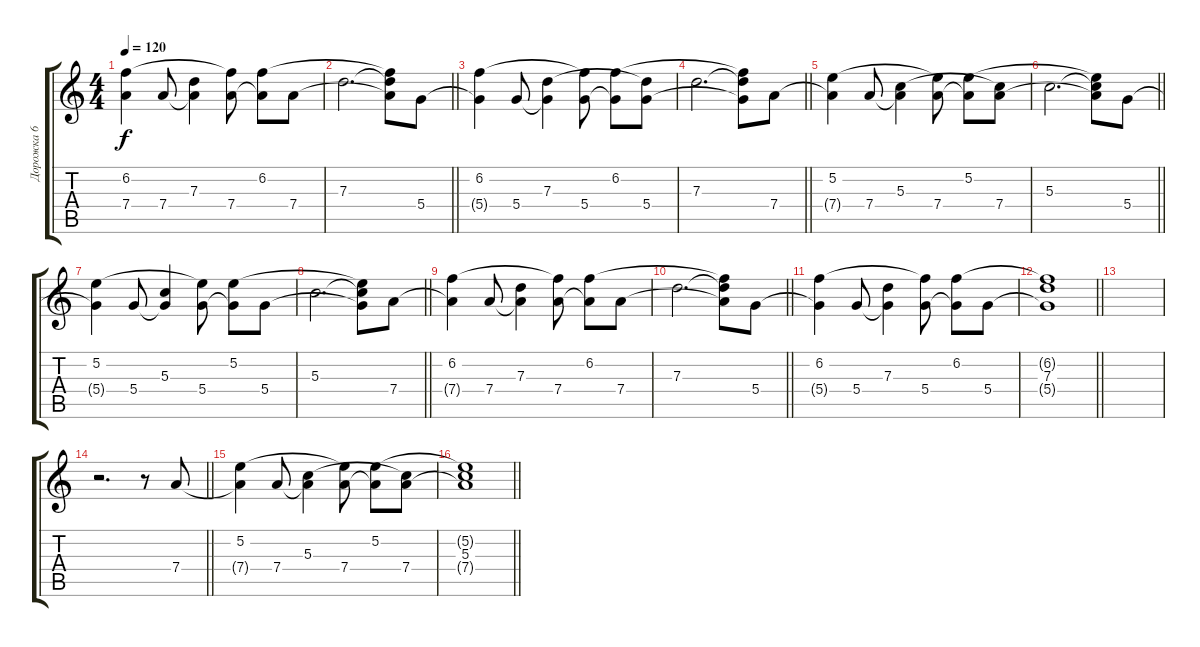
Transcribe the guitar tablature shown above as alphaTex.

\track ("Дорожка 6" "Дорожка 6") {instrument electricguitarclean}
\staff {score tabs}
\tuning (E4 B3 G3 D3 A2 E2) {hide}
\ts (4 4)
\tempo 120
\clef g2
\ks c
(6.2 7.4{t}).4{dy f} 7.4.8 (7.3 7.4{t}).4 (6.2{t} 7.4).8 (6.2 7.4{t}).8 7.4.8 |
\barLineRight lightlight
7.3.2{d} (6.2{t} 7.3{t} 7.4{t}).8 5.4.8 |
(6.2 5.4{t}).4 5.4.8 (7.3 5.4{t}).4 (6.2{t} 5.4).8 (6.2 5.4{t}).8 (7.3{t} 5.4).8 |
\barLineRight lightlight
7.3.2{d} (6.2{t} 7.3{t} 5.4{t}).8 7.4.8 |
(5.2 7.4{t}).4 7.4.8 (5.3 7.4{t}).4 (5.2{t} 7.4).8 (5.2 7.4{t}).8 (5.3{t} 7.4).8 |
\barLineRight lightlight
5.3.2{d} (5.2{t} 5.3{t} 7.4{t}).8 5.4.8 |
(5.2 5.4{t}).4 5.4.8 (5.3 5.4{t}).4 (5.2{t} 5.4).8 (5.2 5.4{t}).8 5.4.8 |
\barLineRight lightlight
5.3.2{d} (5.2{t} 5.3{t} 5.4{t}).8 7.4.8 |
(6.2 7.4{t}).4 7.4.8 (7.3 7.4{t}).4 (6.2{t} 7.4).8 (6.2 7.4{t}).8 7.4.8 |
\barLineRight lightlight
7.3.2{d} (6.2{t} 7.3{t} 7.4{t}).8 5.4.8 |
(6.2 5.4{t}).4 5.4.8 (7.3 5.4{t}).4 (6.2{t} 5.4).8 (6.2 5.4{t}).8 5.4.8 |
\barLineRight lightlight
(6.2{t} 7.3 5.4{t}).1 |
|
\barLineRight lightlight
r.2{d} r.8 7.4.8 |
(5.2 7.4{t}).4 7.4.8 (5.3 7.4{t}).4 (5.2{t} 7.4).8 (5.2 7.4{t}).8 (5.3{t} 7.4).8 |
\barLineRight lightlight
(5.2{t} 5.3 7.4{t}).1
